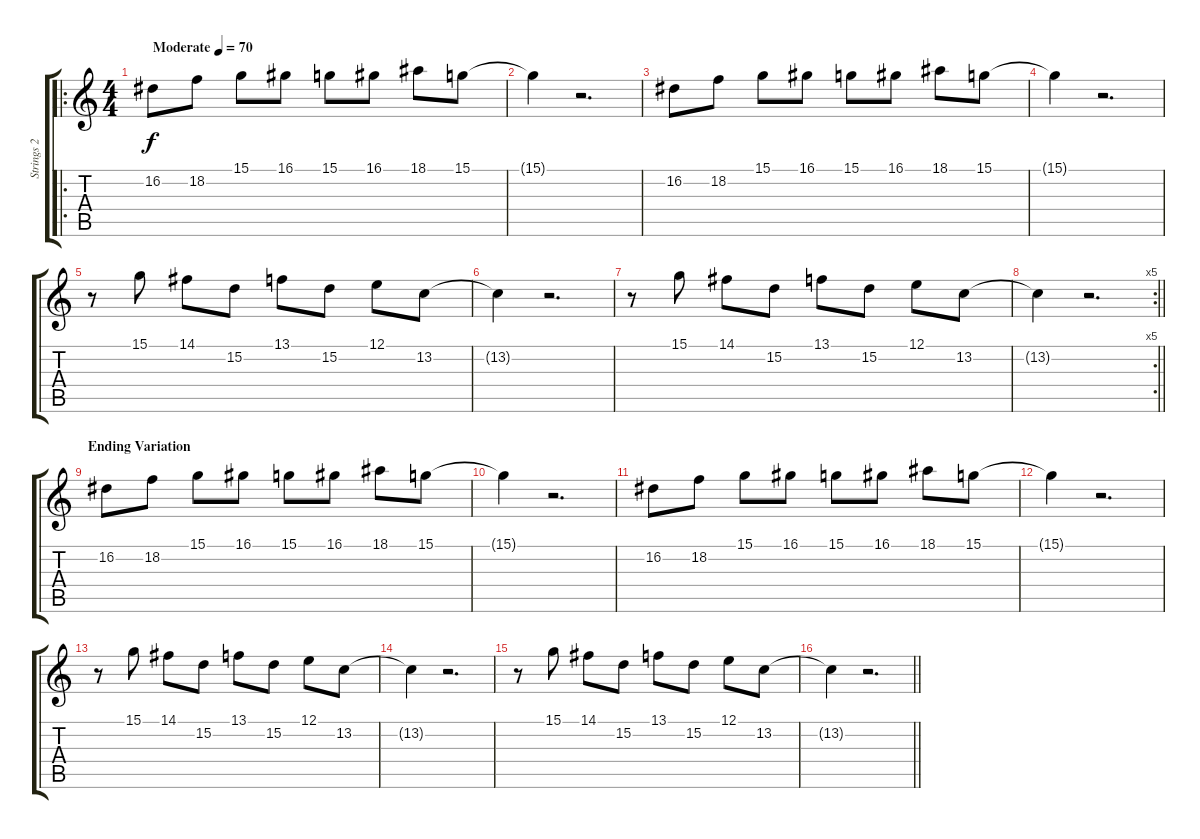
\track ("Strings 2" "Strings 2") {instrument tremolostrings}
\staff {score tabs}
\tuning (E4 B3 G3 D3 A2 E2) {hide}
\ro
\ts (4 4)
\tempo (70 "Moderate")
\clef g2
\ks c
16.2.8{dy f volume 13 instrument tremolostrings} 18.2.8 15.1.8 16.1.8 15.1.8 16.1.8 18.1.8 15.1.8 |
15.1{t}.4{volume 0} r.2{d} |
16.2.8{volume 13} 18.2.8 15.1.8 16.1.8 15.1.8 16.1.8 18.1.8 15.1.8 |
15.1{t}.4{volume 0} r.2{d} |
r.8{volume 13} 15.1.8 14.1.8 15.2.8 13.1.8 15.2.8 12.1.8 13.2.8 |
13.2{t}.4{volume 0} r.2{d} |
r.8{volume 13} 15.1.8 14.1.8 15.2.8 13.1.8 15.2.8 12.1.8 13.2.8 |
\rc 5
\barLineRight lightlight
13.2{t}.4{volume 0} r.2{d} |
\section ("" "Ending Variation")
16.2.8{volume 13} 18.2.8 15.1.8 16.1.8 15.1.8 16.1.8 18.1.8 15.1.8 |
15.1{t}.4{volume 0} r.2{d} |
16.2.8{volume 13} 18.2.8 15.1.8 16.1.8 15.1.8 16.1.8 18.1.8 15.1.8 |
15.1{t}.4{volume 0} r.2{d} |
r.8{volume 13} 15.1.8 14.1.8 15.2.8 13.1.8 15.2.8 12.1.8 13.2.8 |
13.2{t}.4{volume 0} r.2{d} |
r.8{volume 13} 15.1.8 14.1.8 15.2.8 13.1.8 15.2.8 12.1.8 13.2.8 |
\barLineRight lightlight
13.2{t}.4{volume 0} r.2{d}
